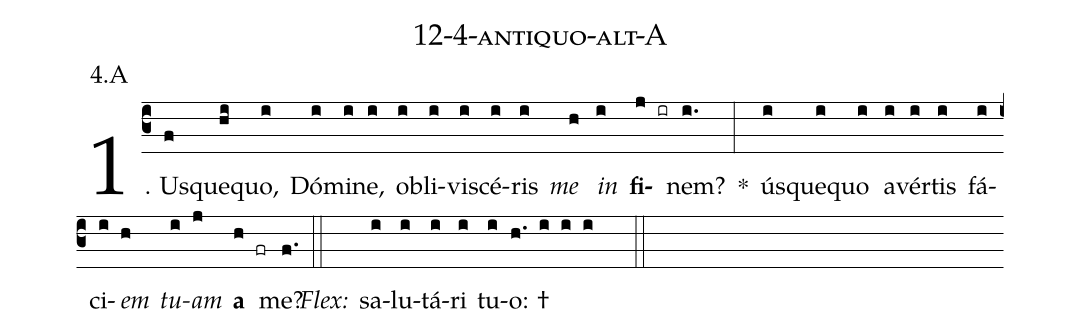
name: 12-4-antiquo-alt-A;
annotation: 4.A;
%%
(c3)1. Us(f)que(hi)quo,(i) Dó(i)mi(i)ne,(i) ob(i)li(i)vi(i)scé(i)ris(i) <i>me</i>(h) <i>in</i>(i) <b>fi</b>(j ir)nem?(i.) *(:) ús(i)que(i)quo(i) a(i)vér(i)tis(i) fá(i)ci(i)<i>em</i>(h) <i>tu</i>(i)<i>am</i>(j) <b>a</b>(h fr) me?(f.) (::)
<i>Flex:</i>()  sa(i)lu(i)tá(i)ri(i) tu(i)o: †(h. i i i  ::)
